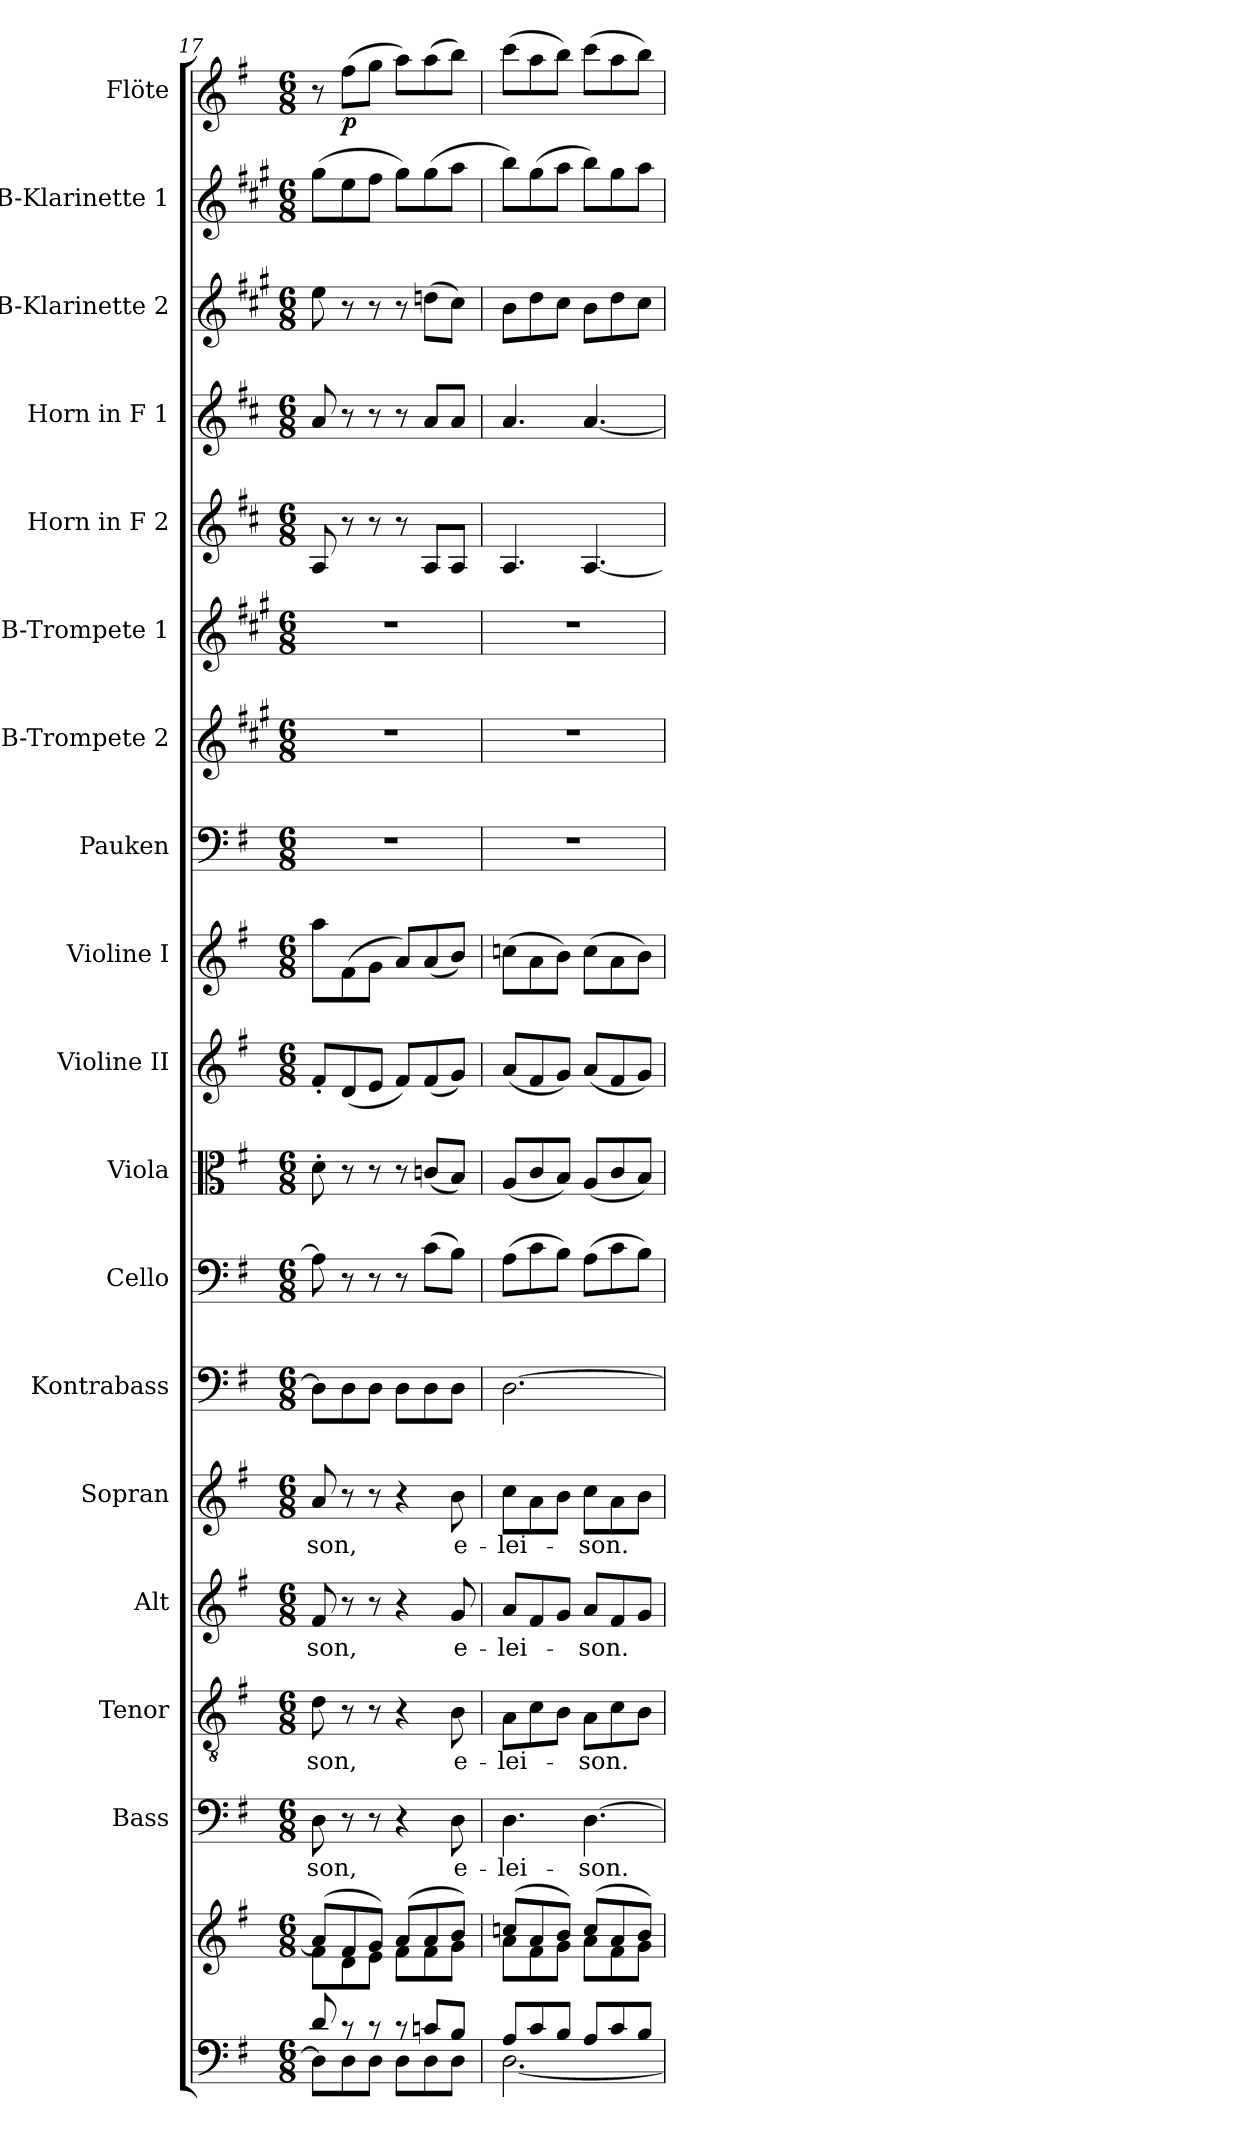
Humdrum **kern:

**kern	**kern	**kern	**text	**kern	**text	**kern	**text	**kern	**text	**kern	**kern	**kern	**kern	**kern	**kern	**kern	**kern	**kern	**kern	**kern	**kern	**kern	**dynam
*part18	*part18	*part17	*part17	*part16	*part16	*part15	*part15	*part14	*part14	*part13	*part12	*part11	*part10	*part9	*part8	*part7	*part6	*part5	*part4	*part3	*part2	*part1	*part1
*staff19	*staff18	*staff17	*staff17	*staff16	*staff16	*staff15	*staff15	*staff14	*staff14	*staff13	*staff12	*staff11	*staff10	*staff9	*staff8	*staff7	*staff6	*staff5	*staff4	*staff3	*staff2	*staff1	*staff1
*	*	*I"Bass	*	*I"Tenor	*	*I"Alt	*	*I"Sopran	*	*I"Kontrabass	*I"Cello	*I"Viola	*I"Violine II	*I"Violine I	*I"Pauken	*I"B-Trompete 2	*I"B-Trompete 1	*I"Horn in F 2	*I"Horn in F 1	*I"B-Klarinette 2	*I"B-Klarinette 1	*I"Flöte	*
*	*	*I'B.	*	*I'T.	*	*I'A.	*	*I'S.	*	*I'Kb.	*	*I'Vla.	*I'Vl. II	*I'Vl. I	*I'Pk.	*I'Trp. 2	*I'Trp. 1	*	*	*I'Kl. 2	*I'Kl. 1	*I'Fl.	*
*clefF4	*clefG2	*clefF4	*	*clefGv2	*	*clefG2	*	*clefG2	*	*clefF4	*clefF4	*clefC3	*clefG2	*clefG2	*clefF4	*clefG2	*clefG2	*clefG2	*clefG2	*clefG2	*clefG2	*clefG2	*
*	*	*	*	*	*	*	*	*	*	*ITrd7c12	*	*	*	*	*	*ITrd1c2	*ITrd1c2	*ITrd4c7	*ITrd4c7	*ITrd1c2	*ITrd1c2	*	*
*k[f#]	*k[f#]	*k[f#]	*	*k[f#]	*	*k[f#]	*	*k[f#]	*	*k[f#]	*k[f#]	*k[f#]	*k[f#]	*k[f#]	*k[f#]	*k[f#]	*k[f#]	*k[f#]	*k[f#]	*k[f#]	*k[f#]	*k[f#]	*
*G:	*G:	*G:	*	*G:	*	*G:	*	*G:	*	*G:	*G:	*G:	*G:	*G:	*G:	*G:	*G:	*G:	*G:	*G:	*G:	*G:	*
*M6/8	*M6/8	*M6/8	*	*M6/8	*	*M6/8	*	*M6/8	*	*M6/8	*M6/8	*M6/8	*M6/8	*M6/8	*M6/8	*M6/8	*M6/8	*M6/8	*M6/8	*M6/8	*M6/8	*M6/8	*
=17	=17	=17	=17	=17	=17	=17	=17	=17	=17	=17	=17	=17	=17	=17	=17	=17	=17	=17	=17	=17	=17	=17	=17
*^	*^	*	*	*	*	*	*	*	*	*	*	*	*	*	*	*	*	*	*	*	*	*	*
!	!	!	!	!	!LO:LY:b	!	!LO:LY:b	!	!LO:LY:b	!	!LO:LY:b	!	!	!	!	!	!	!	!	!	!	!	!	!	!
8d/	8D\L]	(>8a/L]	8f#\L	8D\	-son,	8d\	-son,	8f#/	-son,	8a/	-son,	8DD\L]	8A\]	8d'>\	8f#'</L	8aa\L	2.r	2.r	2.r	8D/	8d/	8dd\	(>8ff#\L	8r	.
!	!	!	!	!	!	!	!	!	!	!	!	!	!	!	!	!	!	!	!	!	!	!	!	!	!LO:DY:b
8rc	8D\	8f#/	8d\	8r	.	8r	.	8r	.	8r	.	8DD\	8r	8r	(<8d/	(>8f#\	.	.	.	8r	8r	8r	8dd\	(>8ff#\L	p
8rc	8D\J	8g/J)	8e\J	8r	.	8r	.	8r	.	8r	.	8DD\J	8r	8r	8e/J	8g\J	.	.	.	8r	8r	8r	8ee\J	8gg\J	.
8rc	8D\L	(>8a/L	8f#\L	4r	.	4r	.	4r	.	4r	.	8DD\L	8r	8r	8f#/L)	8a/L)	.	.	.	8r	8r	8r	8ff#\L)	8aa\L)	.
8cn/L	8D\	8a/	8f#\	.	.	.	.	.	.	.	.	8DD\	(>8c\L	(<8cn/L	(<8f#/	(<8a/	.	.	.	8D/L	8d/L	(>8ccn\L	(>8ff#\	(>8aa\	.
!	!	!	!	!	!LO:LY:b	!	!LO:LY:b	!	!LO:LY:b	!	!LO:LY:b	!	!	!	!	!	!	!	!	!	!	!	!	!	!
8B/J	8D\J	8b/J)	8g\J	8D\	e-	8B\	e-	8g/	e-	8b\	e-	8DD\J	8B\J)	8B/J)	8g/J)	8b/J)	.	.	.	8D/J	8d/J	8b\J)	8gg\J	8bb\J)	.
=18	=18	=18	=18	=18	=18	=18	=18	=18	=18	=18	=18	=18	=18	=18	=18	=18	=18	=18	=18	=18	=18	=18	=18	=18	=18
!	!	!	!	!	!LO:LY:b	!	!LO:LY:b	!	!LO:LY:b	!	!LO:LY:b	!	!	!	!	!	!	!	!	!	!	!	!	!	!
8A/L	[<2.D\	(>8ccn/L	8a\L	4.D\	-lei-	8A\L	-lei-	8a/L	-lei-	8cc\L	-lei-	[2.DD\	(>8A\L	(<8A/L	(<8a/L	(>8ccn\L	2.r	2.r	2.r	4.D/	4.d/	8a\L	8aa\L)	(>8ccc\L	.
8c/	.	8a/	8f#\	.	.	8c\	.	8f#/	.	8a\	.	.	8c\	8c/	8f#/	8a\	.	.	.	.	.	8cc\	(>8ff#\	8aa\	.
8B/J	.	8b/J)	8g\J	.	.	8B\J	.	8g/J	.	8b\J	.	.	8B\J)	8B/J)	8g/J)	8b\J)	.	.	.	.	.	8b\J	8gg\J	8bb\J)	.
!	!	!	!	!	!LO:LY:b	!	!LO:LY:b	!	!LO:LY:b	!	!LO:LY:b	!	!	!	!	!	!	!	!	!	!	!	!	!	!
8A/L	.	(>8cc/L	8a\L	[4.D\	-son.	8A\L	-son.	8a/L	-son.	8cc\L	-son.	.	(>8A\L	(<8A/L	(<8a/L	(>8cc\L	.	.	.	[4.D/	[4.d/	8a\L	8aa\L)	(>8ccc\L	.
8c/	.	8a/	8f#\	.	.	8c\	.	8f#/	.	8a\	.	.	8c\	8c/	8f#/	8a\	.	.	.	.	.	8cc\	8ff#\	8aa\	.
8B/J	.	8b/J)	8g\J	.	.	8B\J	.	8g/J	.	8b\J	.	.	8B\J)	8B/J)	8g/J)	8b\J)	.	.	.	.	.	8b\J	8gg\J	8bb\J)	.
*v	*v	*	*	*	*	*	*	*	*	*	*	*	*	*	*	*	*	*	*	*	*	*	*	*	*
*	*v	*v	*	*	*	*	*	*	*	*	*	*	*	*	*	*	*	*	*	*	*	*	*	*
=	=	=	=	=	=	=	=	=	=	=	=	=	=	=	=	=	=	=	=	=	=	=	=
*-	*-	*-	*-	*-	*-	*-	*-	*-	*-	*-	*-	*-	*-	*-	*-	*-	*-	*-	*-	*-	*-	*-	*-
